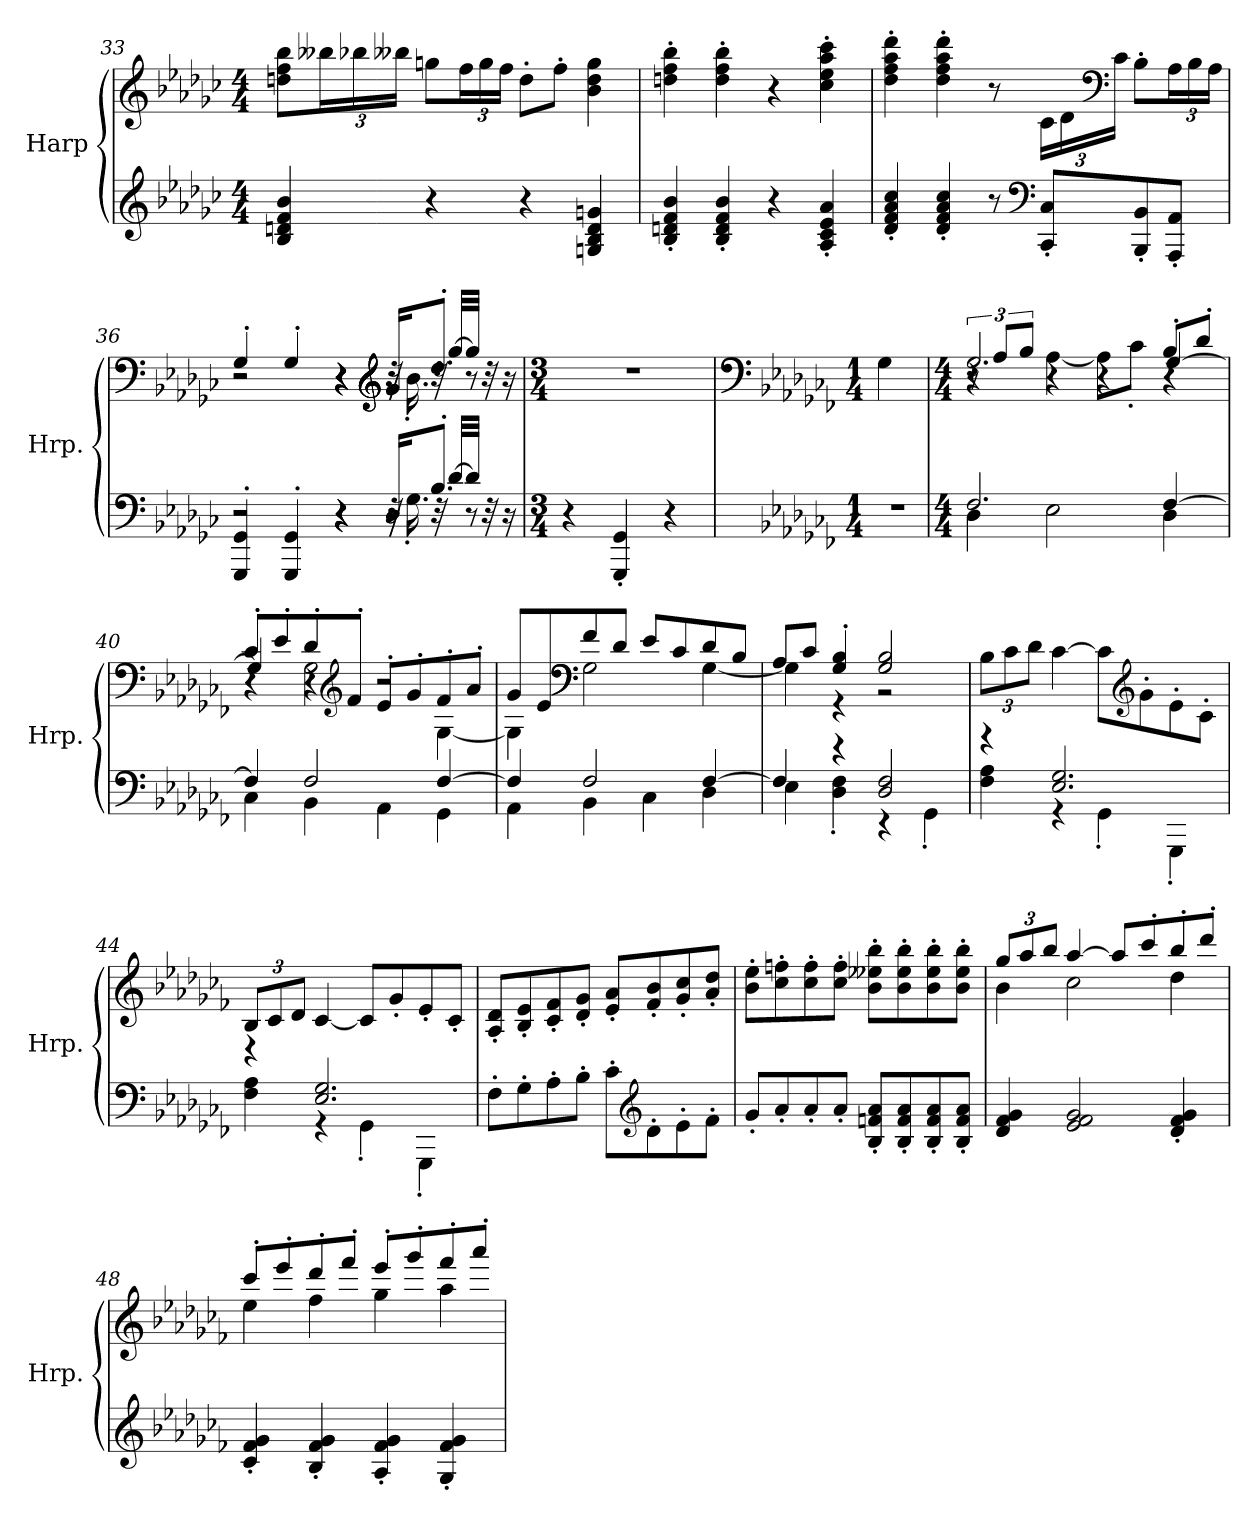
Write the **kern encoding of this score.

**kern	**kern
*part1	*part1
*staff2	*staff1
*I"Harp	*
*I'Hrp.	*
!!LO:LB:g=z
*clefG2	*clefG2
*k[b-e-a-d-g-c-]	*k[b-e-a-d-g-c-]
*M4/4	*M4/4
=33	=33
4B-/ 4dn/ 4f/ 4b-/	8ddn\ 8ff\ 8bb-\L
*	*Xbrackettup
.	24bb--X\L
.	24bb-X\
.	24bb--X\JJ
4r	8ggn\L
.	24ff\L
.	24gg\
.	24ff\JJ
4r	8dd'\L
.	8ff'\J
4Gn/ 4B-/ 4d/ 4gn/	4b-\ 4dd\ 4gg\
=34	=34
4B-/' 4dn/' 4f/' 4b-/'	4ddn\' 4ff\' 4bb-\'
4B-/' 4d/' 4f/' 4b-/'	4dd\' 4ff\' 4bb-\'
4r	4r
4A-/' 4c-/' 4e-/' 4a-/'	4cc-\' 4ee-\' 4aa-\' 4ccc-\'
=35	=35
4d-/' 4f/' 4a-/' 4cc-/'	4dd-\' 4ff\' 4aa-\' 4ddd-\'
4d-/' 4f/' 4a-/' 4cc-/'	4dd-\' 4ff\' 4aa-\' 4ddd-\'
8r	8r
*clefF4	*
8CC-/' 8C-/'L	24c-\LL
.	24d-\
*	*clefF4
.	24c-\JJ
8BBB-/' 8BB-/'	8B-'\L
8AAA-/' 8AA-/'J	24A-\L
.	24B-\
.	24A-\JJ
!!LO:LB:g=z
=36	=36
*^	*^
*	*^	*	*^
2r	2r	4GGG-/' 4GG-/'	2r	2r	4G-'/
.	.	4GGG-/' 4GG-/'	.	.	4G-'/
4r	4r	4r	4r	4r	4r
*	*	*	*clefG2	*	*
16D-/KL	32r	16r	16g-/KL	32r	16r
.	16.G-'\	.	.	16.b-'\	.
8.B-'/J	.	32r	8.dd-'/J	.	32r
.	.	[32d-/LLL	.	.	[32gg-/LLL
.	8r	32d-/JJJ]	.	8r	32gg-/JJJ]
.	.	32r	.	.	32r
.	.	16r	.	.	16r
*v	*v	*v	*	*	*
*	*v	*v	*v
=37	=37
*M3/4	*M3/4
4r	2.r
4GGG-/' 4GG-/'	.
4r	.
=38	=38
*	*clefF4
*k[b-e-a-d-g-c-f-]	*k[b-e-a-d-g-c-f-]
*M1/4	*M1/4
*	*MM120
4r	4G-\
=39	=39
*M4/4	*M4/4
*^	*
*	*	*brackettup
*	*	*^
*	*	*	*^
2.F-/	4D-\	12r	4r	2.G-/
.	.	12A-/L	.	.
.	.	12B-/J	.	.
.	2E-\	4r	[4A-\	.
.	.	4r	8A-\L]	.
.	.	.	8c-'\J	.
[4F-/	4D-\	8B-'/L	4r	[4G-/
.	.	8d-'/J	.	.
!!LO:LB:g=z	!!	!!
=40	=40	=40	=40	=40
4F-/]	4C-\	8c-'/L	4r	4G-/]
.	.	8e-'/	.	.
2F-/	4BB-\	8d-'/	2G-\	4r
*	*	*clefG2	*	*
.	.	8f-'/J	.	.
.	4AA-\	8e-'/L	.	2r
.	.	8g-'/	.	.
[4F-/	4GG-\	8f-'/	[4G-\	.
.	.	8a-'/J	.	.
*	*	*	*v	*v
=41	=41	=41	=41
4F-/]	4AA-\	8g-/L	4G-\]
.	.	8e-/	.
*	*	*clefF4	*
2F-/	4BB-\	8f-/	2G-\
.	.	8d-/J	.
.	4C-\	8e-/L	.
.	.	8c-/	.
[4F-/	4D-\	8d-/	[4G-\
.	.	8B-/J	.
=42	=42	=42	=42
4F-/]	4E-\	8A-/L	4G-\]
.	.	8c-/J	.
4r	4D-\' 4F-\'	4G-/' 4B-/'	4r
2D-/ 2F-/	4r	2G-/ 2B-/	2r
.	4GG-'\	.	.
*	*	*v	*v
=43	=43	=43
*	*	*Xbrackettup
4r	4F-\ 4A-\	12B-\L
.	.	12c-\
.	.	12d-\J
2.E-/ 2.G-/	4r	[4c-\
.	4GG-'\	8c-\L]
*	*	*clefG2
.	.	8g-'\
.	4GGG-'\	8e-'\
.	.	8c-'\J
!!LO:PB:g=z
=44	=44	=44
4r	4F-\ 4A-\	12B-/L
.	.	12c-/
.	.	12d-/J
2.E-/ 2.G-/	4r	[4c-/
.	4GG-'\	8c-/L]
.	.	8g-'/
.	4GGG-'\	8e-'/
.	.	8c-'/J
*v	*v	*
=45	=45
8F-'\L	8A-/' 8d-/'L
8G-'\	8B-/' 8e-/'
8A-'\	8c-/' 8f-/'
8B-'\J	8d-/' 8g-/'J
8c-'\L	8e-/' 8a-/'L
*clefG2	*
8d-'\	8f-/' 8b-/'
8e-'\	8g-/' 8cc-/'
8f-'\J	8a-/' 8dd-/'J
=46	=46
8g-'/L	8b-\' 8ee-\'L
8a-'/	8cc-\' 8ffn\'
8a-'/	8cc-\' 8ff\'
8a-'/J	8cc-\' 8ff\'J
8B-/' 8fn/' 8a-/'L	8b-\' 8ee--X\' 8bb-\'L
8B-/' 8f/' 8a-/'	8b-\' 8ee--\' 8bb-\'
8B-/' 8f/' 8a-/'	8b-\' 8ee--\' 8bb-\'
8B-/' 8f/' 8a-/'J	8b-\' 8ee--\' 8bb-\'J
!!LO:LB:g=z
=47	=47
*	*^
4d-/ 4f-/ 4g-/	12gg-/L	4b-\
.	12aa-/	.
.	12bb-/J	.
2e-/ 2f-/ 2g-/	[4aa-/	2cc-\
.	8aa-/L]	.
.	8ccc-'/	.
4d-/' 4f-/' 4g-/'	8bb-'/	4dd-\
.	8ddd-'/J	.
=48	=48	=48
4c-/' 4f-/' 4g-/'	8ccc-'/L	4ee-\
.	8eee-'/	.
4B-/' 4f-/' 4g-/'	8ddd-'/	4ff-\
.	8fff-'/J	.
4A-/' 4f-/' 4g-/'	8eee-'/L	4gg-\
.	8ggg-'/	.
4G-/' 4f-/' 4g-/'	8fff-'/	4aa-\
.	8aaa-'/J	.
*	*v	*v
=	=
*-	*-
